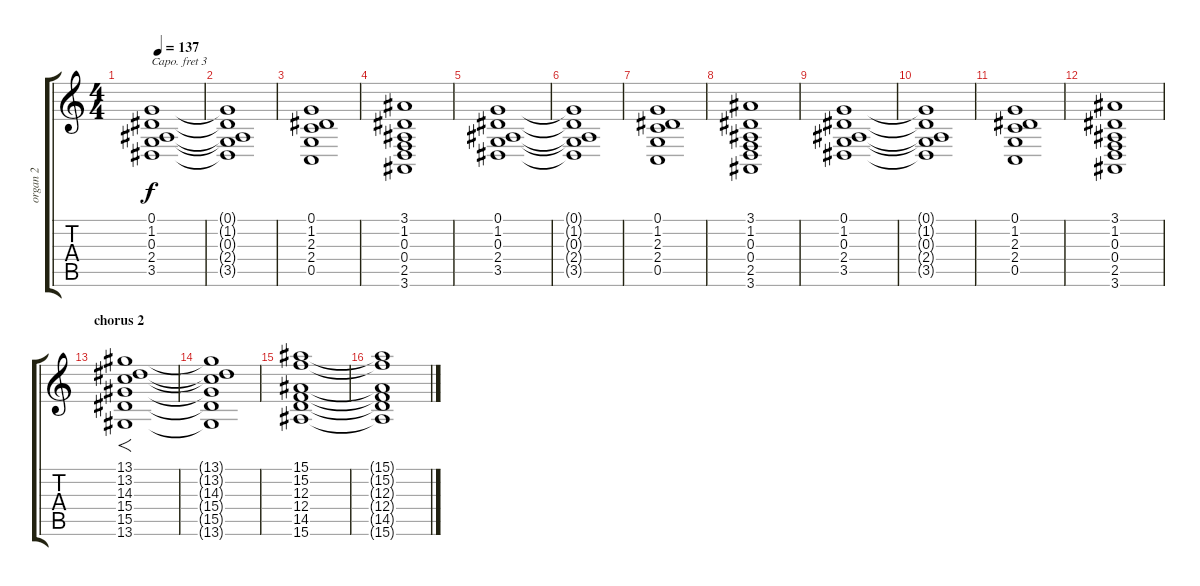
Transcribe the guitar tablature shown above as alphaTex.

\track ("organ 2" "organ 2") {instrument churchorgan}
\staff {score tabs}
\capo 3
\tuning (E4 B3 G3 D3 A2 E2) {hide}
\ts (4 4)
\tempo 137
\clef g2
\ks c
(0.1 1.2 0.3 2.4 3.5).1{dy f} |
(0.1{t} 1.2{t} 0.3{t} 2.4{t} 3.5{t}).1 |
(0.1 1.2 2.3 2.4 0.5).1 |
(3.1 1.2 0.3 0.4 2.5 3.6).1 |
(0.1 1.2 0.3 2.4 3.5).1 |
(0.1{t} 1.2{t} 0.3{t} 2.4{t} 3.5{t}).1 |
(0.1 1.2 2.3 2.4 0.5).1 |
(3.1 1.2 0.3 0.4 2.5 3.6).1 |
(0.1 1.2 0.3 2.4 3.5).1 |
(0.1{t} 1.2{t} 0.3{t} 2.4{t} 3.5{t}).1 |
(0.1 1.2 2.3 2.4 0.5).1 |
(3.1 1.2 0.3 0.4 2.5 3.6).1 |
\section ("" "chorus 2")
(13.1 13.2 14.3 15.4 15.5 13.6).1{f volume 7 balance 0 instrument stringensemble1} |
(13.1{t} 13.2{t} 14.3{t} 15.4{t} 15.5{t} 13.6{t}).1 |
(15.1 15.2 12.3 12.4 14.5 15.6).1 |
(15.1{t} 15.2{t} 12.3{t} 12.4{t} 14.5{t} 15.6{t}).1
